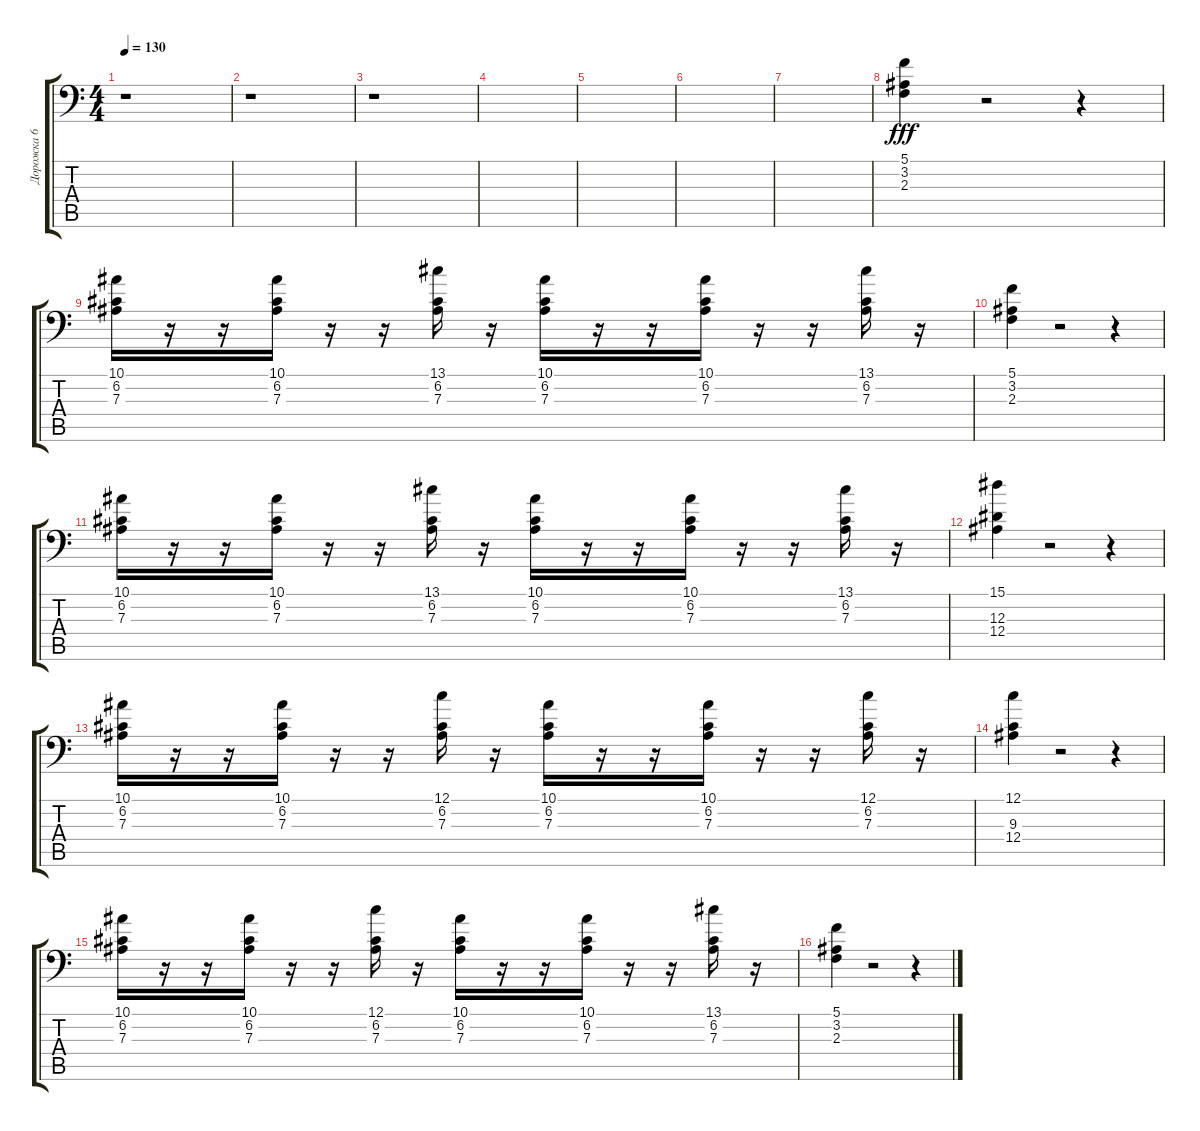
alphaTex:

\track ("Дорожка 6" "Дорожка 6") {instrument stringensemble1}
\staff {score tabs}
\tuning (C4 G3 Eb3 Bb2 F2 Bb1) {hide}
\ts (4 4)
\tempo 130
\clef f4
\ks c
r.1{dy fff} |
r.1 |
r.1 |
|
|
|
|
(5.1 3.2 2.3).4 r.2 r.4 |
(10.1 6.2 7.3).16 r.16 r.16 (10.1 6.2 7.3).16 r.16 r.16 (13.1 6.2 7.3).16 r.16 (10.1 6.2 7.3).16 r.16 r.16 (10.1 6.2 7.3).16 r.16 r.16 (13.1 6.2 7.3).16 r.16 |
(5.1 3.2 2.3).4 r.2 r.4 |
(10.1 6.2 7.3).16 r.16 r.16 (10.1 6.2 7.3).16 r.16 r.16 (13.1 6.2 7.3).16 r.16 (10.1 6.2 7.3).16 r.16 r.16 (10.1 6.2 7.3).16 r.16 r.16 (13.1 6.2 7.3).16 r.16 |
(15.1 12.3 12.4).4 r.2 r.4 |
(10.1 6.2 7.3).16 r.16 r.16 (10.1 6.2 7.3).16 r.16 r.16 (12.1 6.2 7.3).16 r.16 (10.1 6.2 7.3).16 r.16 r.16 (10.1 6.2 7.3).16 r.16 r.16 (12.1 6.2 7.3).16 r.16 |
(12.1 9.3 12.4).4 r.2 r.4 |
(10.1 6.2 7.3).16 r.16 r.16 (10.1 6.2 7.3).16 r.16 r.16 (12.1 6.2 7.3).16 r.16 (10.1 6.2 7.3).16 r.16 r.16 (10.1 6.2 7.3).16 r.16 r.16 (13.1 6.2 7.3).16 r.16 |
(5.1 3.2 2.3).4 r.2 r.4
